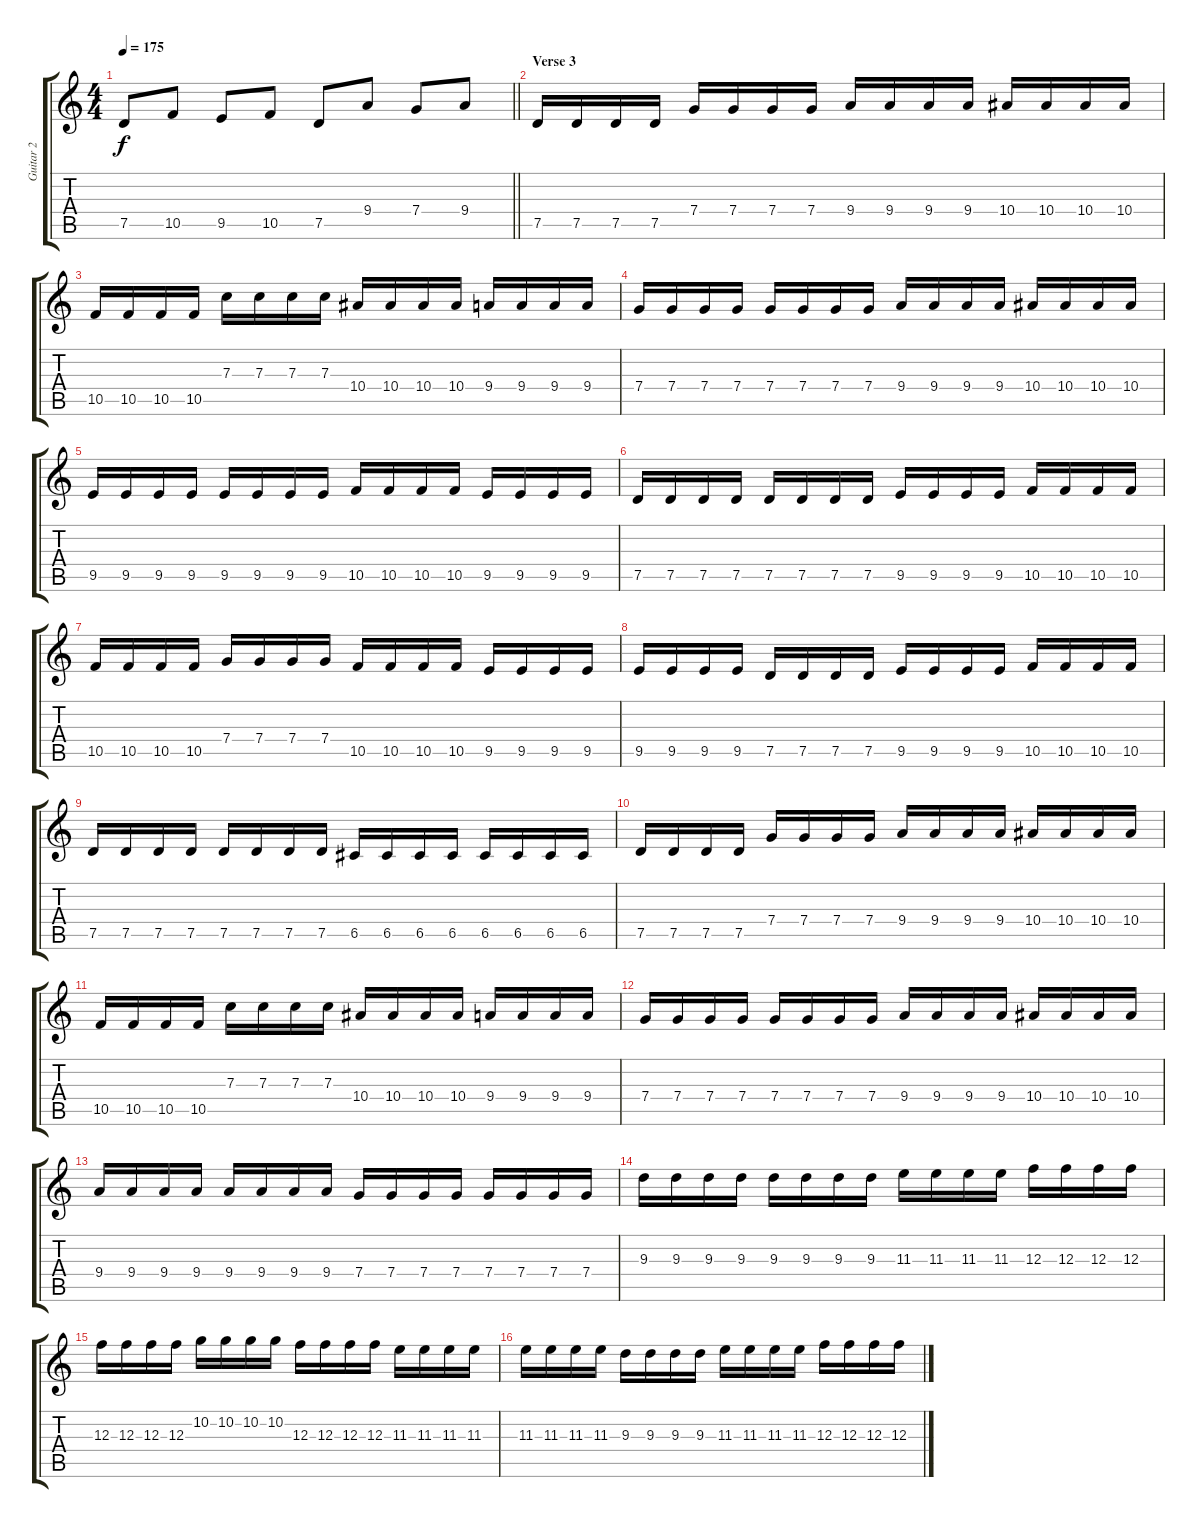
\track ("Guitar 2" "Guitar 2") {instrument distortionguitar}
\staff {score tabs}
\tuning (D4 A3 F3 C3 G2 D2) {hide}
\ts (4 4)
\tempo 175
\clef g2
\barLineRight lightlight
\ks c
7.5.8{dy f} 10.5.8 9.5.8 10.5.8 7.5.8 9.4.8 7.4.8 9.4.8 |
\section ("" "Verse 3")
7.5.16 7.5.16 7.5.16 7.5.16 7.4.16 7.4.16 7.4.16 7.4.16 9.4.16 9.4.16 9.4.16 9.4.16 10.4.16 10.4.16 10.4.16 10.4.16 |
10.5.16 10.5.16 10.5.16 10.5.16 7.3.16 7.3.16 7.3.16 7.3.16 10.4.16 10.4.16 10.4.16 10.4.16 9.4.16 9.4.16 9.4.16 9.4.16 |
7.4.16 7.4.16 7.4.16 7.4.16 7.4.16 7.4.16 7.4.16 7.4.16 9.4.16 9.4.16 9.4.16 9.4.16 10.4.16 10.4.16 10.4.16 10.4.16 |
9.5.16 9.5.16 9.5.16 9.5.16 9.5.16 9.5.16 9.5.16 9.5.16 10.5.16 10.5.16 10.5.16 10.5.16 9.5.16 9.5.16 9.5.16 9.5.16 |
7.5.16 7.5.16 7.5.16 7.5.16 7.5.16 7.5.16 7.5.16 7.5.16 9.5.16 9.5.16 9.5.16 9.5.16 10.5.16 10.5.16 10.5.16 10.5.16 |
10.5.16 10.5.16 10.5.16 10.5.16 7.4.16 7.4.16 7.4.16 7.4.16 10.5.16 10.5.16 10.5.16 10.5.16 9.5.16 9.5.16 9.5.16 9.5.16 |
9.5.16 9.5.16 9.5.16 9.5.16 7.5.16 7.5.16 7.5.16 7.5.16 9.5.16 9.5.16 9.5.16 9.5.16 10.5.16 10.5.16 10.5.16 10.5.16 |
7.5.16 7.5.16 7.5.16 7.5.16 7.5.16 7.5.16 7.5.16 7.5.16 6.5.16 6.5.16 6.5.16 6.5.16 6.5.16 6.5.16 6.5.16 6.5.16 |
7.5.16 7.5.16 7.5.16 7.5.16 7.4.16 7.4.16 7.4.16 7.4.16 9.4.16 9.4.16 9.4.16 9.4.16 10.4.16 10.4.16 10.4.16 10.4.16 |
10.5.16 10.5.16 10.5.16 10.5.16 7.3.16 7.3.16 7.3.16 7.3.16 10.4.16 10.4.16 10.4.16 10.4.16 9.4.16 9.4.16 9.4.16 9.4.16 |
7.4.16 7.4.16 7.4.16 7.4.16 7.4.16 7.4.16 7.4.16 7.4.16 9.4.16 9.4.16 9.4.16 9.4.16 10.4.16 10.4.16 10.4.16 10.4.16 |
9.4.16 9.4.16 9.4.16 9.4.16 9.4.16 9.4.16 9.4.16 9.4.16 7.4.16 7.4.16 7.4.16 7.4.16 7.4.16 7.4.16 7.4.16 7.4.16 |
9.3.16 9.3.16 9.3.16 9.3.16 9.3.16 9.3.16 9.3.16 9.3.16 11.3.16 11.3.16 11.3.16 11.3.16 12.3.16 12.3.16 12.3.16 12.3.16 |
12.3.16 12.3.16 12.3.16 12.3.16 10.2.16 10.2.16 10.2.16 10.2.16 12.3.16 12.3.16 12.3.16 12.3.16 11.3.16 11.3.16 11.3.16 11.3.16 |
11.3.16 11.3.16 11.3.16 11.3.16 9.3.16 9.3.16 9.3.16 9.3.16 11.3.16 11.3.16 11.3.16 11.3.16 12.3.16 12.3.16 12.3.16 12.3.16
